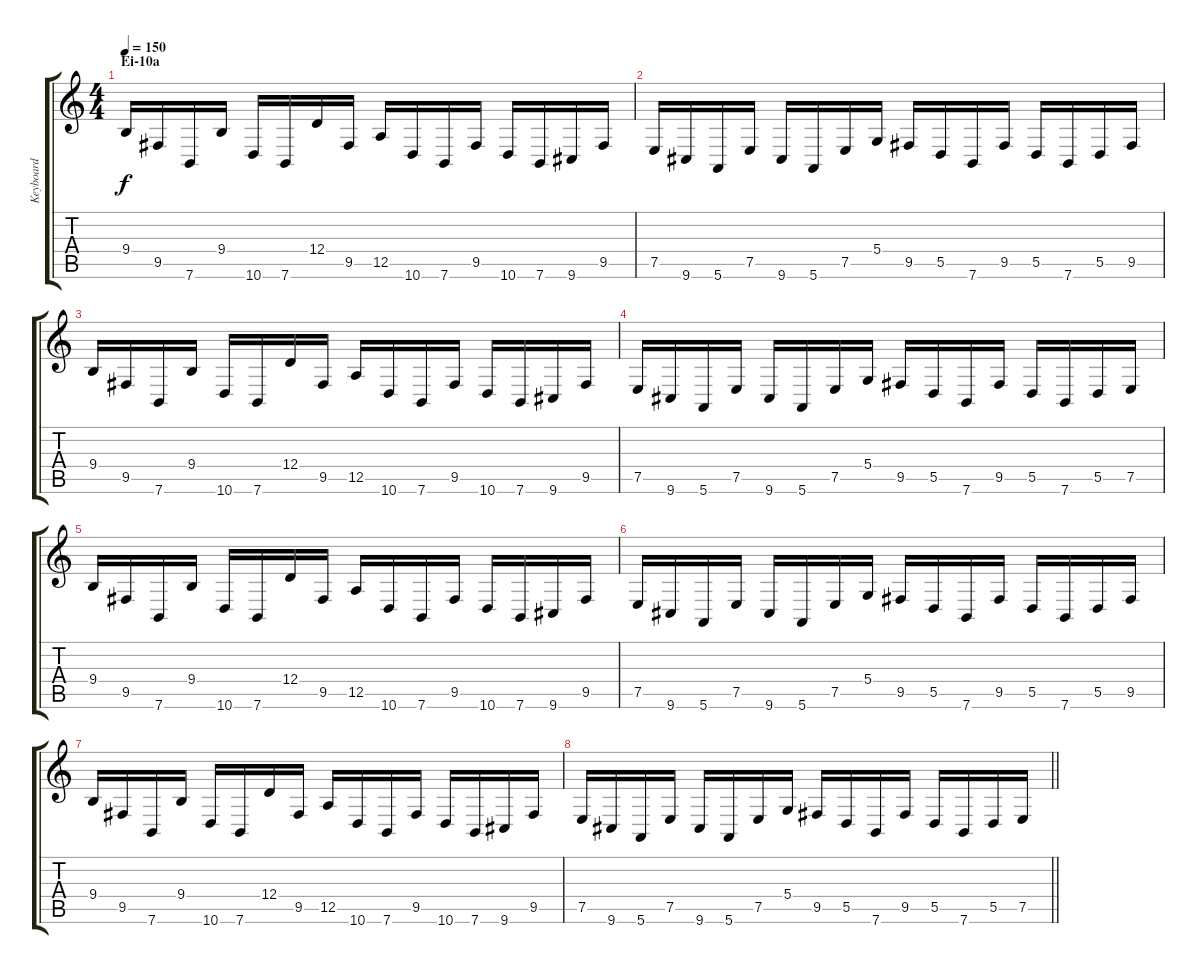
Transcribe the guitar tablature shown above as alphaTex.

\track ("Keyboard" "Keyboard") {instrument electricgrandpiano}
\staff {score tabs}
\tuning (E4 B3 G3 D3 A2 E2) {hide}
\ts (4 4)
\section ("" "Ei-10a")
\tempo 150
\clef g2
\ks c
9.4.16{dy f} 9.5.16 7.6.16 9.4.16 10.6.16 7.6.16 12.4.16 9.5.16 12.5.16 10.6.16 7.6.16 9.5.16 10.6.16 7.6.16 9.6.16 9.5.16 |
7.5.16 9.6.16 5.6.16 7.5.16 9.6.16 5.6.16 7.5.16 5.4.16 9.5.16 5.5.16 7.6.16 9.5.16 5.5.16 7.6.16 5.5.16 9.5.16 |
9.4.16 9.5.16 7.6.16 9.4.16 10.6.16 7.6.16 12.4.16 9.5.16 12.5.16 10.6.16 7.6.16 9.5.16 10.6.16 7.6.16 9.6.16 9.5.16 |
7.5.16 9.6.16 5.6.16 7.5.16 9.6.16 5.6.16 7.5.16 5.4.16 9.5.16 5.5.16 7.6.16 9.5.16 5.5.16 7.6.16 5.5.16 7.5.16 |
9.4.16 9.5.16 7.6.16 9.4.16 10.6.16 7.6.16 12.4.16 9.5.16 12.5.16 10.6.16 7.6.16 9.5.16 10.6.16 7.6.16 9.6.16 9.5.16 |
7.5.16 9.6.16 5.6.16 7.5.16 9.6.16 5.6.16 7.5.16 5.4.16 9.5.16 5.5.16 7.6.16 9.5.16 5.5.16 7.6.16 5.5.16 9.5.16 |
9.4.16 9.5.16 7.6.16 9.4.16 10.6.16 7.6.16 12.4.16 9.5.16 12.5.16 10.6.16 7.6.16 9.5.16 10.6.16 7.6.16 9.6.16 9.5.16 |
\barLineRight lightlight
7.5.16 9.6.16 5.6.16 7.5.16 9.6.16 5.6.16 7.5.16 5.4.16 9.5.16 5.5.16 7.6.16 9.5.16 5.5.16 7.6.16 5.5.16 7.5.16
